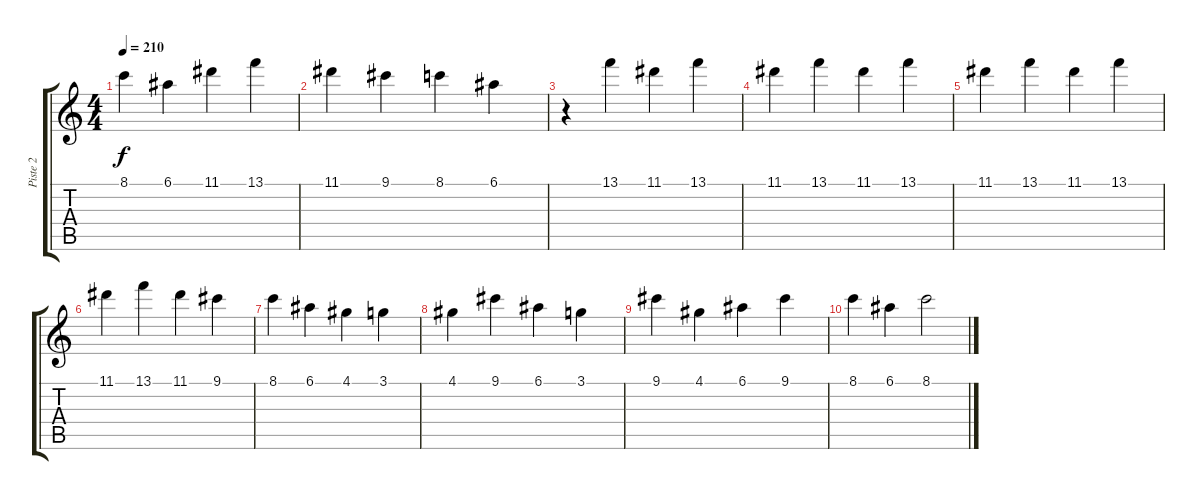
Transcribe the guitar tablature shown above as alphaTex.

\track ("Piste 2" "Piste 2") {instrument acousticguitarnylon}
\staff {score tabs}
\tuning (E4 B3 G3 D3 A2 E2) {hide}
\ts (4 4)
\tempo 210
\clef g2
\ks c
8.1.4{dy f} 6.1.4 11.1.4 13.1.4 |
11.1.4 9.1.4 8.1.4 6.1.4 |
r.4 13.1.4 11.1.4 13.1.4 |
11.1.4 13.1.4 11.1.4 13.1.4 |
11.1.4 13.1.4 11.1.4 13.1.4 |
11.1.4 13.1.4 11.1.4 9.1.4 |
8.1.4 6.1.4 4.1.4 3.1.4 |
4.1.4 9.1.4 6.1.4 3.1.4 |
9.1.4 4.1.4 6.1.4 9.1.4 |
8.1.4 6.1.4 8.1.2
